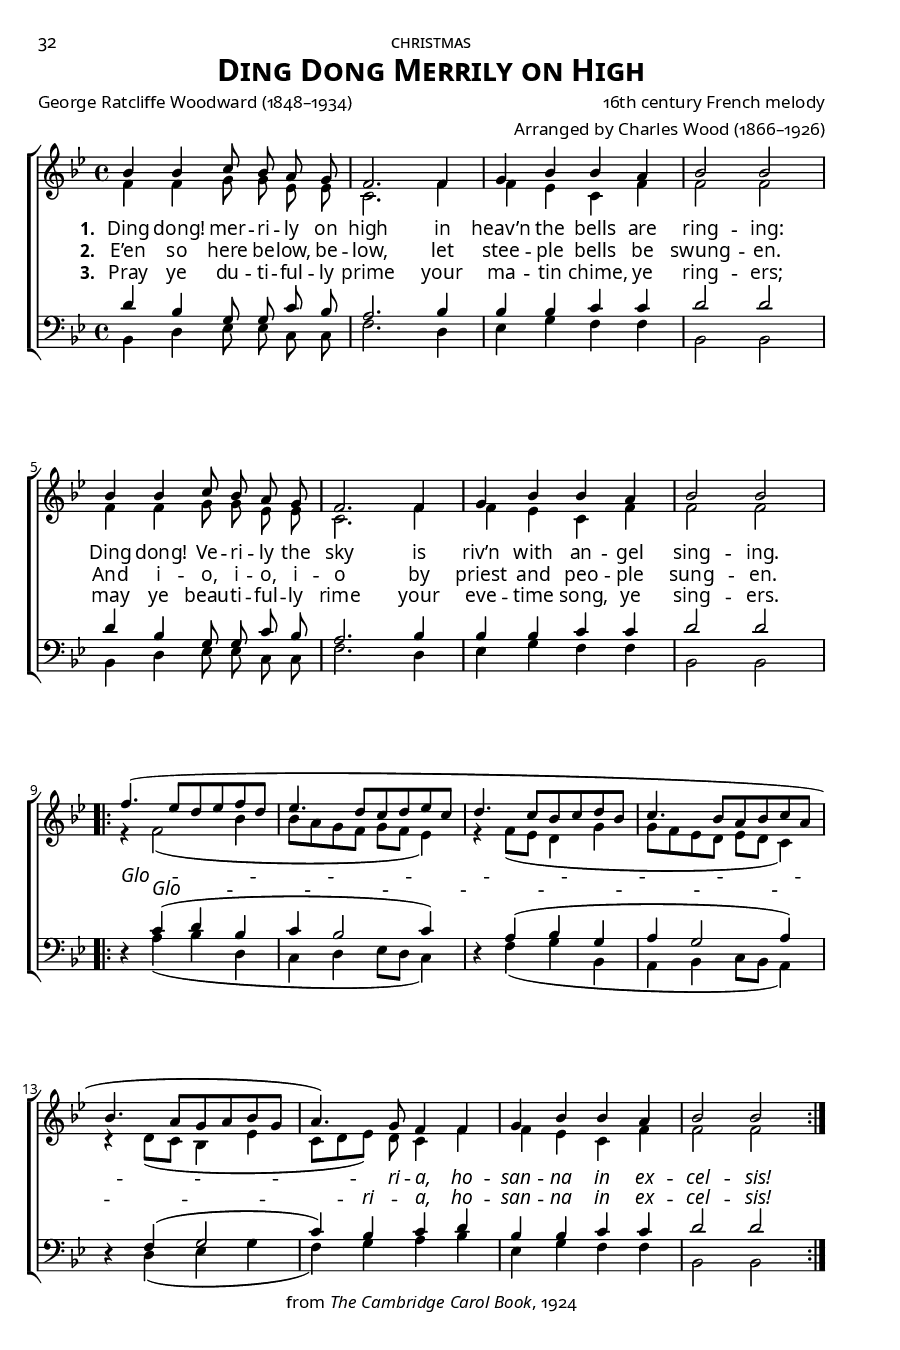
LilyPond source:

\version "2.14.2"
\include "util.ly"
\header {
  title = \markup{\override #'(font-name . "Garamond Premier Pro Semibold"){ \abs-fontsize #15 \smallCapsOldStyle"Ding Dong Merrily on High"}}
  poet = \markup\oldStyleNum"George Ratcliffe Woodward (1848–1934)"
  composer = \markup\oldStyleNum"16th century French melody"
  arranger = \markup\oldStyleNum"Arranged by Charles Wood (1866–1926)"
  
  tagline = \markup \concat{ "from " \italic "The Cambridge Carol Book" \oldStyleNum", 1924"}

}
\paper {
  %print-all-headers = ##t
  paper-height = 9\in
  paper-width = 6\in
  indent = 0\in
  %system-system-spacing = #'((basic-distance . 10) (padding . 0))
  %system-system-spacing =
  %  #'((basic-distance . 0)
  %     (minimum-distance . 0)
  %     (padding . -0.35)
  %     (stretchability . 100))
  ragged-last-bottom = ##f
  ragged-bottom = ##f
  two-sided = ##t
  inner-margin = 0.5\in
  outer-margin = 0.25\in
  top-margin = 0.25\in
  bottom-margin = 0.25\in
  first-page-number = #032
  print-first-page-number = ##t
  headerLine = \markup{\override #'(font-name . "Garamond Premier Pro") \smallCapsOldStyle"christmas"}
  oddHeaderMarkup = \markup\fill-line{
     \override #'(font-name . "Garamond Premier Pro")\abs-fontsize #8.5
     \combine 
        \fill-line{"" \on-the-fly #print-page-number-check-first
        \oldStylePageNum""
        }
        \fill-line{\headerLine}
  }
  evenHeaderMarkup = \markup {
     \override #'(font-name . "Garamond Premier Pro")\abs-fontsize #8.5
     \combine
        \on-the-fly #print-page-number-check-first
        \oldStylePageNum""
        \fill-line{\headerLine}
  }
}
#(set-global-staff-size 15) \paper{ #(define fonts (make-pango-font-tree "GoudyOlSt BT" "Garamond Premier Pro" "Garamond Premier Pro" (/ 15 20))) }

global = {
  \key bes \major
  \time 4/4
  \autoBeamOff
}

sopMusic = \relative c'' {
  \repeat unfold 2 {
    bes4 bes c8 bes a g |
    f2. f4 |
    g bes bes a |
    bes2 bes
  } \break
  \repeat volta 2 {
    f'4.( ees8[ d ees f d] |
    ees4. d8[ c d ees c] |
    d4. c8[ bes c d bes] |
    c4. bes8[ a bes c a] |
    
    bes4. a8[ g a bes g] |
    a4.) g8 f4 f |
    g bes bes a |
    bes2 bes 2
  }
}
sopWords = \lyricmode {
  
}

altoMusic = \relative c' {
  \repeat unfold 2 {
    f4 f g8 g ees ees |
    c2. f4 |
    f ees c f |
    f2 f |
  }
  \repeat volta 2 {
    r4 f2( bes4 |
    bes8[ a g f] g[ f] ees4) |
    r4  f8([ ees] d4 g |
    g8[ f ees d] ees[ d] c4) |
    
    r4 d8([ c] bes4 ees |
    c8[ d ees]) d c4 f |
    f ees c f |
    f2 f
  }
}
altoWords = \lyricmode {
  \dropLyricsVII
  \set stanza = #"1. "
  Ding dong! mer -- ri -- ly on high in heav’n the bells are ring -- ing:
  Ding dong!  Ve -- ri -- ly the sky is riv’n with an -- gel sing -- ing.
  \markup\italic Glo -- \markup\italic ri -- \markup\italic a, \markup\italic ho -- \markup\italic san -- \markup\italic na \markup\italic in \markup\italic ex -- \markup\italic cel -- \markup\italic sis!
}
altoWordsII = \lyricmode {
  \dropLyricsVII
  \set stanza = #"2. "
  E’en so here be -- low, be -- low, let stee -- ple bells be swung -- en.
  And i -- o, i -- o, i -- o by priest and peo -- ple sung -- en.
}
altoWordsIII = \lyricmode {
  \dropLyricsVII
  \set stanza = #"3. "
  Pray ye du -- ti -- ful -- ly prime your ma -- tin chime, ye ring -- ers;
  may ye beau -- ti -- ful -- ly rime your eve -- time song, ye sing -- ers.
}

tenorMusic = \relative c' {
  \repeat unfold 2 {
    d4 bes g8 g c bes |
    a2. bes4 |
    bes bes c c |
    d2 d |
  }
  \repeat volta 2 {
    d,4\rest c'( d bes |
    c bes2 c4) |
    d,4\rest a'( bes g |
    a g2 a4) |
    
    d,\rest f( g2 |
    c4) bes c d |
    bes bes c c |
    d2 d
  }
}
tenorWords = \lyricmode {
  \repeat unfold 28 { \skip 1}
  \markup\italic Glo -- _ _ \markup\italic ri -- \markup\italic a, \markup\italic ho -- \markup\italic san -- \markup\italic na \markup\italic in \markup\italic ex -- \markup\italic cel -- \markup\italic sis!
}

bassMusic = \relative c {
  \repeat unfold 2 {
    bes4 d ees8 ees c c |
    f2. d4 |
    ees g f f |
    bes,2 bes |
  }
  \repeat volta 2 {
    s4 a'4( bes d, |
    c d ees8[ d] c4) |
    s4 f( g bes, |
    a bes c8[ bes] a4) |
    
    s4 d( ees g |
    f) g a bes |
    ees, g f f |
    bes,2 bes
  }
}
bassWords = \lyricmode {

}

\score {
  <<
   \new ChoirStaff <<
    \new Staff = women <<
      \new Voice = "sopranos" { \voiceOne << \global \sopMusic >> }
      \new Voice = "altos" { \voiceTwo << \global \altoMusic >> }
    >>
    \new Lyrics \with { alignAboveContext = #"women" \override VerticalAxisGroup #'nonstaff-relatedstaff-spacing = #'((basic-distance . 1))} \lyricsto "sopranos" \sopWords
    \new Lyrics = "altosIII"  \with { alignBelowContext = #"women" } \lyricsto "sopranos" \altoWordsIII
    \new Lyrics = "altosII"  \with { alignBelowContext = #"women" } \lyricsto "sopranos" \altoWordsII
    \new Lyrics = "altos"  \with { alignBelowContext = #"women" \override VerticalAxisGroup #'nonstaff-relatedstaff-spacing = #'((basic-distance . 1))} \lyricsto "sopranos" \altoWords
   \new Staff = men <<
      \clef bass
      \new Voice = "tenors" { \voiceOne << \global \tenorMusic >> }
      \new Voice = "basses" { \voiceTwo << \global \bassMusic >> }
    >>
    \new Lyrics \with { alignAboveContext = #"men"  } \lyricsto "tenors" \tenorWords
    \new Lyrics \with { alignBelowContext = #"men" } \lyricsto "basses" \bassWords
  >>
%    \new PianoStaff << \new Staff { \new Voice { \pianoRH } } \new Staff { \clef "bass" \pianoLH } >>
  >>
  \layout {
    \context {
      \Score
      %\override SpacingSpanner #'base-shortest-duration = #(ly:make-moment 1 8)
      %\override SpacingSpanner #'common-shortest-duration = #(ly:make-moment 1 4)
    }
    \context {
      % Remove all empty staves
      % \Staff \RemoveEmptyStaves \override VerticalAxisGroup #'remove-first = ##t
    }
    \context {
      \Lyrics
      \override LyricText #'X-offset = #center-on-word
    }
  }
  \midi {
    \tempo 4 = 160
    \set Staff.midiInstrument = "flute"
  }
}